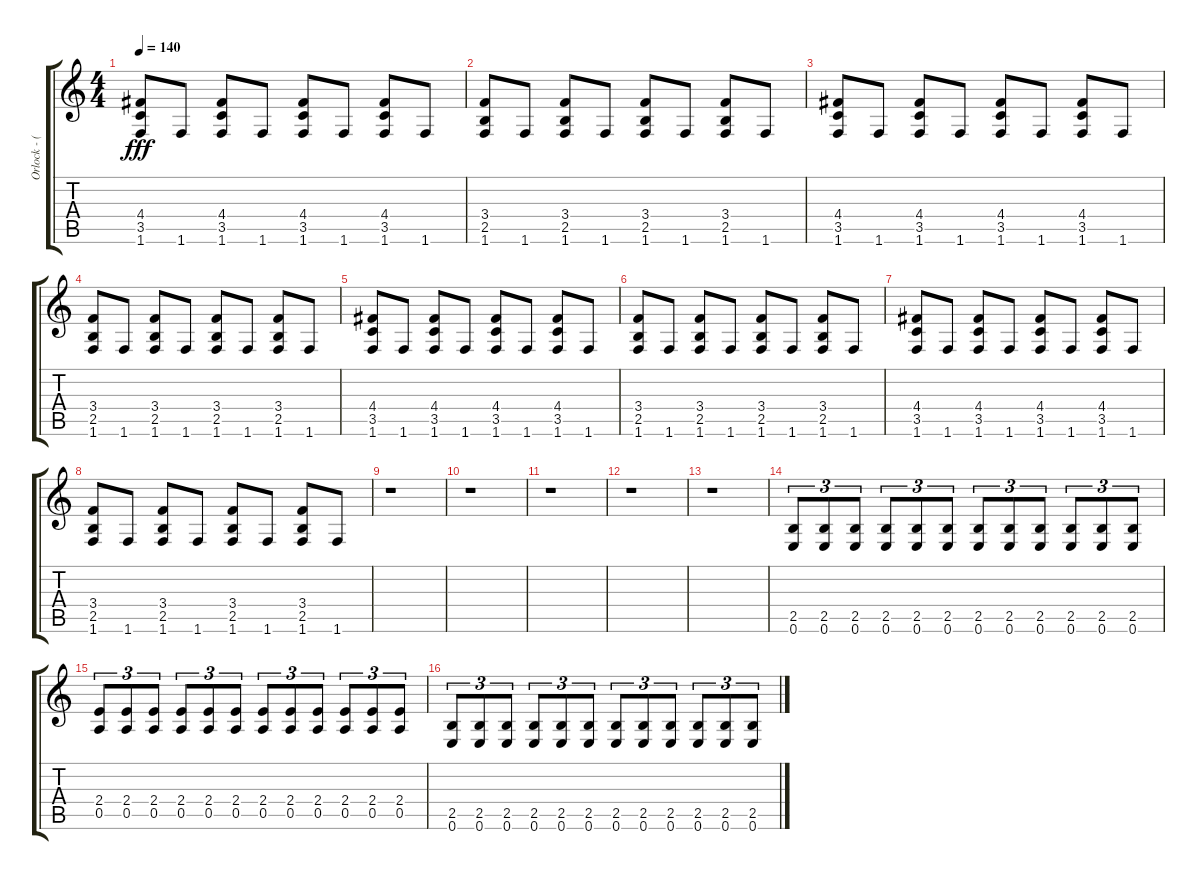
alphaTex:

\track ("Orlock - (All Leads)" "Orlock - (") {instrument distortionguitar}
\staff {score tabs}
\tuning (E4 B3 G3 D3 A2 E2) {hide}
\ts (4 4)
\tempo 140
\clef g2
\ks c
(4.4 3.5 1.6).8{dy fff} 1.6.8 (4.4 3.5 1.6).8 1.6.8 (4.4 3.5 1.6).8 1.6.8 (4.4 3.5 1.6).8 1.6.8 |
(3.4 2.5 1.6).8 1.6.8 (3.4 2.5 1.6).8 1.6.8 (3.4 2.5 1.6).8 1.6.8 (3.4 2.5 1.6).8 1.6.8 |
(4.4 3.5 1.6).8 1.6.8 (4.4 3.5 1.6).8 1.6.8 (4.4 3.5 1.6).8 1.6.8 (4.4 3.5 1.6).8 1.6.8 |
(3.4 2.5 1.6).8 1.6.8 (3.4 2.5 1.6).8 1.6.8 (3.4 2.5 1.6).8 1.6.8 (3.4 2.5 1.6).8 1.6.8 |
(4.4 3.5 1.6).8 1.6.8 (4.4 3.5 1.6).8 1.6.8 (4.4 3.5 1.6).8 1.6.8 (4.4 3.5 1.6).8 1.6.8 |
(3.4 2.5 1.6).8 1.6.8 (3.4 2.5 1.6).8 1.6.8 (3.4 2.5 1.6).8 1.6.8 (3.4 2.5 1.6).8 1.6.8 |
(4.4 3.5 1.6).8 1.6.8 (4.4 3.5 1.6).8 1.6.8 (4.4 3.5 1.6).8 1.6.8 (4.4 3.5 1.6).8 1.6.8 |
(3.4 2.5 1.6).8 1.6.8 (3.4 2.5 1.6).8 1.6.8 (3.4 2.5 1.6).8 1.6.8 (3.4 2.5 1.6).8 1.6.8 |
r.1 |
r.1 |
r.1 |
r.1 |
r.1 |
(2.5 0.6).8{tu (3 2)} (2.5 0.6).8{tu (3 2)} (2.5 0.6).8{tu (3 2)} (2.5 0.6).8{tu (3 2)} (2.5 0.6).8{tu (3 2)} (2.5 0.6).8{tu (3 2)} (2.5 0.6).8{tu (3 2)} (2.5 0.6).8{tu (3 2)} (2.5 0.6).8{tu (3 2)} (2.5 0.6).8{tu (3 2)} (2.5 0.6).8{tu (3 2)} (2.5 0.6).8{tu (3 2)} |
(2.4 0.5).8{tu (3 2)} (2.4 0.5).8{tu (3 2)} (2.4 0.5).8{tu (3 2)} (2.4 0.5).8{tu (3 2)} (2.4 0.5).8{tu (3 2)} (2.4 0.5).8{tu (3 2)} (2.4 0.5).8{tu (3 2)} (2.4 0.5).8{tu (3 2)} (2.4 0.5).8{tu (3 2)} (2.4 0.5).8{tu (3 2)} (2.4 0.5).8{tu (3 2)} (2.4 0.5).8{tu (3 2)} |
(2.5 0.6).8{tu (3 2)} (2.5 0.6).8{tu (3 2)} (2.5 0.6).8{tu (3 2)} (2.5 0.6).8{tu (3 2)} (2.5 0.6).8{tu (3 2)} (2.5 0.6).8{tu (3 2)} (2.5 0.6).8{tu (3 2)} (2.5 0.6).8{tu (3 2)} (2.5 0.6).8{tu (3 2)} (2.5 0.6).8{tu (3 2)} (2.5 0.6).8{tu (3 2)} (2.5 0.6).8{tu (3 2)}
